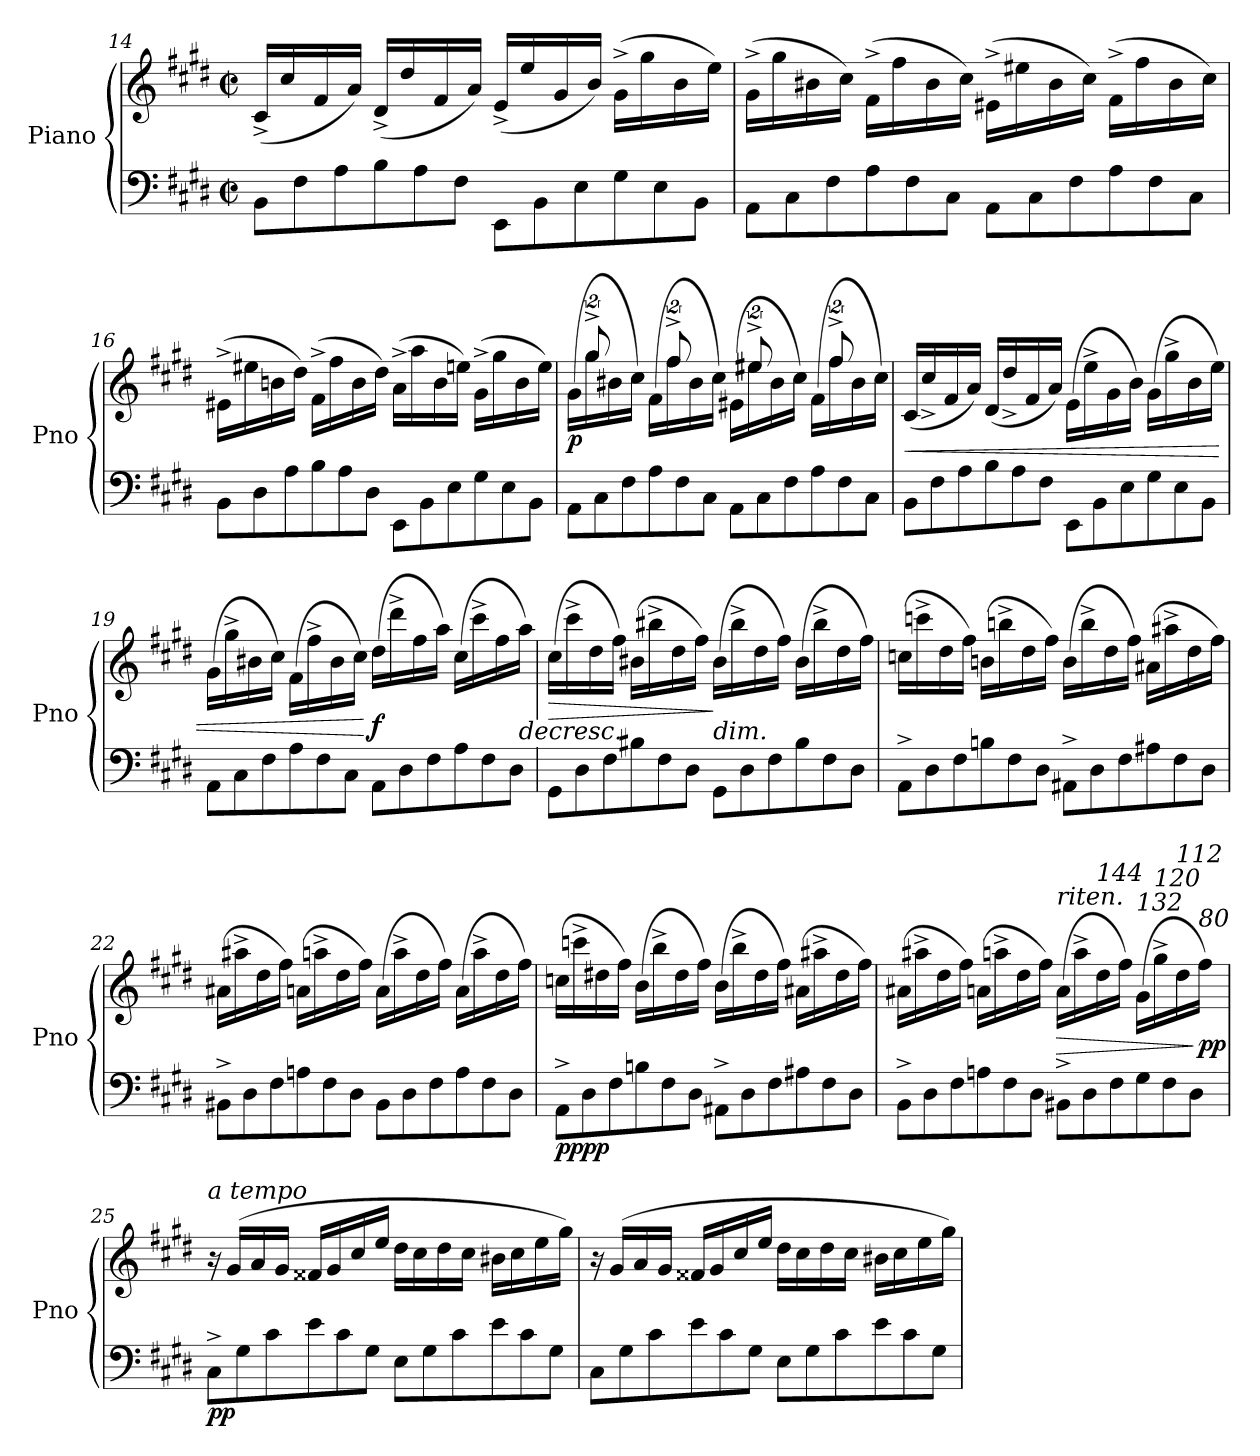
**kern	**kern	**dynam
*part1	*part1	*part1
*staff2	*staff1	*staff1/2
*I"Piano	*	*
*I'Pno	*	*
*clefF4	*clefG2	*
*k[f#c#g#d#]	*k[f#c#g#d#]	*
*M2/2	*M2/2	*
*met(c|)	*met(c|)	*
*Xtuplet	*	*
=14	=14	=14
12BB\L	(<16c#^/LL	.
.	16cc#/	.
12F#\	.	.
.	16f#/	.
12A\	.	.
.	16a/JJ)	.
12B\	(<16d#^/LL	.
.	16dd#/	.
12A\	.	.
.	16f#/	.
12F#\J	.	.
.	16a/JJ)	.
12EE\L	(<16e^/LL	.
.	16ee/	.
12BB\	.	.
.	16g#/	.
12E\	.	.
.	16b/JJ)	.
12G#\	(>16g#^\LL	.
.	16gg#\	.
12E\	.	.
.	16b\	.
12BB\J	.	.
.	16ee\JJ)	.
!!LO:LB:g=z
=15	=15	=15
12AA\L	(>16g#^\LL	.
.	16gg#\	.
12C#\	.	.
.	16b#X\	.
12F#\	.	.
.	16cc#\JJ)	.
12A\	(>16f#^\LL	.
.	16ff#\	.
12F#\	.	.
.	16b#\	.
12C#\J	.	.
.	16cc#\JJ)	.
12AA\L	(>16e#X^\LL	.
.	16ee#X\	.
12C#\	.	.
.	16b#\	.
12F#\	.	.
.	16cc#\JJ)	.
12A\	(>16f#^\LL	.
.	16ff#\	.
12F#\	.	.
.	16b#\	.
12C#\J	.	.
.	16cc#\JJ)	.
=16	=16	=16
12BB\L	(>16e#X^\LL	.
.	16ee#X\	.
12D#\	.	.
.	16bn\	.
12A\	.	.
.	16dd#\JJ)	.
12B\	(>16f#^\LL	.
.	16ff#\	.
12A\	.	.
.	16b\	.
12D#\J	.	.
.	16dd#\JJ)	.
12EE\L	(>16a^\LL	.
.	16aa\	.
12BB\	.	.
.	16b\	.
12E\	.	.
.	16een\JJ)	.
12G#\	(>16g#^\LL	.
.	16gg#\	.
12E\	.	.
.	16b\	.
12BB\J	.	.
.	16ee\JJ)	.
=17	=17	=17
*	*^	*
!	!	!	!LO:DY:b
12AA\L	16ryy	(<16g#\LL	p
.	16%3gg#^/	16gg#\	.
12C#\	.	.	.
.	.	16b#X\	.
12F#\	.	.	.
.	.	16cc#\JJ)	.
12A\	16ryy	(<16f#\LL	.
.	16%3ff#^/	16ff#\	.
12F#\	.	.	.
.	.	16b#\	.
12C#\J	.	.	.
.	.	16cc#\JJ)	.
12AA\L	16ryy	(<16e#X\LL	.
.	16%3ee#X^/	16ee#\	.
12C#\	.	.	.
.	.	16b#\	.
12F#\	.	.	.
.	.	16cc#\JJ)	.
12A\	16ryy	(<16f#\LL	.
.	16%3ff#^/	16ff#\	.
12F#\	.	.	.
.	.	16b#\	.
12C#\J	.	.	.
.	.	16cc#\JJ)	.
!!LO:LB:g=z
=18	=18	=18	=18
!	!LO:TX:b:i:t=cresc.	!	!
!	!	!	!LO:HP:b
*	*v	*v	*
12BB\L	(<16c#/LL	<
.	16cc#^/	.
12F#\	.	.
.	16f#/	.
12A\	.	.
.	16a/JJ)	.
12B\	(<16d#/LL	.
.	16dd#^/	.
12A\	.	.
.	16f#/	.
12F#\J	.	.
.	16a/JJ)	.
12EE\L	(>16e\LL	.
.	16ee^\	.
12BB\	.	.
.	16g#\	.
12E\	.	.
.	16b\JJ)	.
12G#\	(>16g#\LL	.
.	16gg#^\	.
12E\	.	.
.	16b\	.
12BB\J	.	.
.	16ee\JJ)	.
=19	=19	=19
12AA\L	(>16g#\LL	.
.	16gg#^\	.
12C#\	.	.
.	16b#X\	.
12F#\	.	.
.	16cc#\JJ)	.
12A\	(>16f#\LL	.
.	16ff#^\	.
12F#\	.	.
.	16b#\	.
12C#\J	.	.
.	16cc#\JJ)	.
!	!	!LO:DY:n=1:b
12AA\L	(>16dd#\LL	[ f
.	16ddd#^\	.
12D#\	.	.
.	16ff#\	.
12F#\	.	.
.	16aa\JJ)	.
12A\	(>16cc#\LL	.
.	16ccc#^\	.
12F#\	.	.
.	16ff#\	.
12D#\J	.	.
!	!	!LO:HP:b
.	16aa\JJ)	>
=20	=20	=20
!	!	!LO:HP:b
12GG#\L	(>16cc#\LL	>
.	16ccc#^\	.
12D#\	.	.
.	16dd#\	.
12F#\	.	.
.	16ff#\JJ)	.
12B#X\	(>16b#X\LL	.
.	16bb#X^\	.
12F#\	.	.
.	16dd#\	.
12D#\J	.	.
.	16ff#\JJ)	.
!	!LO:TX:b:i:t=dim.	!
12GG#\L	(>16b#\LL	]
.	16bb#^\	.
12D#\	.	.
.	16dd#\	.
12F#\	.	.
.	16ff#\JJ)	.
12B#\	(>16b#\LL	.
.	16bb#^\	.
12F#\	.	.
.	16dd#\	.
12D#\J	.	.
.	16ff#\JJ)	.
!!LO:LB:g=z
=21	=21	=21
12AA^\L	(>16ccn\LL	.
.	16cccn^\	.
12D#\	.	.
.	16dd#\	.
12F#\	.	.
.	16ff#\JJ)	.
12Bn\	(>16bn\LL	.
.	16bbn^\	.
12F#\	.	.
.	16dd#\	.
12D#\J	.	.
.	16ff#\JJ)	.
12AA#X^\L	(>16b\LL	.
.	16bb^\	.
12D#\	.	.
.	16dd#\	.
12F#\	.	.
.	16ff#\JJ)	.
12A#X\	(>16a#X\LL	.
.	16aa#X^\	.
12F#\	.	.
.	16dd#\	.
12D#\J	.	.
.	16ff#\JJ)	.
=22	=22	=22
12BB#X^\L	(>16a#X\LL	.
.	16aa#X^\	.
12D#\	.	.
.	16dd#\	.
12F#\	.	.
.	16ff#\JJ)	.
12An\	(>16an\LL	.
.	16aan^\	.
12F#\	.	.
.	16dd#\	.
12D#\J	.	.
.	16ff#\JJ)	.
12BB#\L	(>16a\LL	.
.	16aa^\	.
12D#\	.	.
.	16dd#\	.
12F#\	.	.
.	16ff#\JJ)	.
12A\	(>16a\LL	.
.	16aa^\	.
12F#\	.	.
.	16dd#\	.
12D#\J	.	.
.	16ff#\JJ)	.
.	.	]
=23	=23	=23
!	!	!LO:DY:b=2
!	!	!LO:DY:n=1:b
12AA^\L	(>16ccn\LL	pp pp
.	16cccn^\	.
12D#\	.	.
.	16dd#X\	.
12F#\	.	.
.	16ff#\JJ)	.
12Bn\	(>16b\LL	.
.	16bb^\	.
12F#\	.	.
.	16dd#\	.
12D#\J	.	.
.	16ff#\JJ)	.
12AA#X^\L	(>16b\LL	.
.	16bb^\	.
12D#\	.	.
.	16dd#\	.
12F#\	.	.
.	16ff#\JJ)	.
12A#X\	(>16a#X\LL	.
.	16aa#X^\	.
12F#\	.	.
.	16dd#\	.
12D#\J	.	.
.	16ff#\JJ)	.
=24	=24	=24
12BB^\L	(>16a#X\LL	.
.	16aa#X^\	.
12D#\	.	.
.	16dd#\	.
12F#\	.	.
.	16ff#\JJ)	.
12An\	(>16an\LL	.
.	16aan^\	.
12F#\	.	.
.	16dd#\	.
12D#\J	.	.
.	16ff#\JJ)	.
!	!LO:TX:a:i:t=riten.	!
!	!	!LO:HP:b
12BB#X^\L	(>16a\LL	>
.	16aa^\	.
12D#\	.	.
!	!LO:TX:a:i:t=144	!
.	16dd#\	.
12F#\	.	.
.	16ff#\JJ)	.
!	!LO:TX:a:i:t=132	!
12G#\	(>16g#\LL	.
!	!LO:TX:a:i:t=120	!
.	16gg#^\	.
12F#\	.	.
!	!LO:TX:a:i:t=112	!
.	16dd#\	.
12D#\J	.	.
!	!LO:TX:a:i:t=80	!
!	!	!LO:DY:n=1:b
.	16ff#\JJ)	] pp
!!LO:LB:g=z
=25	=25	=25
!	!LO:TX:a:i:t=a tempo	!
!	!	!LO:DY:b=2
!	!	!LO:DY:n=1:b
12C#^\L	16r	p p
.	(>16g#/LL	.
12G#\	.	.
.	16a/	.
12c#\	.	.
.	16g#/JJ	.
12e\	16f##X/LL	.
.	16g#/	.
12c#\	.	.
.	16cc#/	.
12G#\J	.	.
.	16ee/JJ	.
12E\L	16dd#\LL	.
.	16cc#\	.
12G#\	.	.
.	16dd#\	.
12c#\	.	.
.	16cc#\JJ	.
12e\	16b#X\LL	.
.	16cc#\	.
12c#\	.	.
.	16ee\	.
12G#\J	.	.
.	16gg#\JJ)	.
=26	=26	=26
12C#\L	16r	.
.	(>16g#/LL	.
12G#\	.	.
.	16a/	.
12c#\	.	.
.	16g#/JJ	.
12e\	16f##X/LL	.
.	16g#/	.
12c#\	.	.
.	16cc#/	.
12G#\J	.	.
.	16ee/JJ	.
12E\L	16dd#\LL	.
.	16cc#\	.
12G#\	.	.
.	16dd#\	.
12c#\	.	.
.	16cc#\JJ	.
12e\	16b#X\LL	.
.	16cc#\	.
12c#\	.	.
.	16ee\	.
12G#\J	.	.
.	16gg#\JJ)	.
=	=	=
*-	*-	*-
